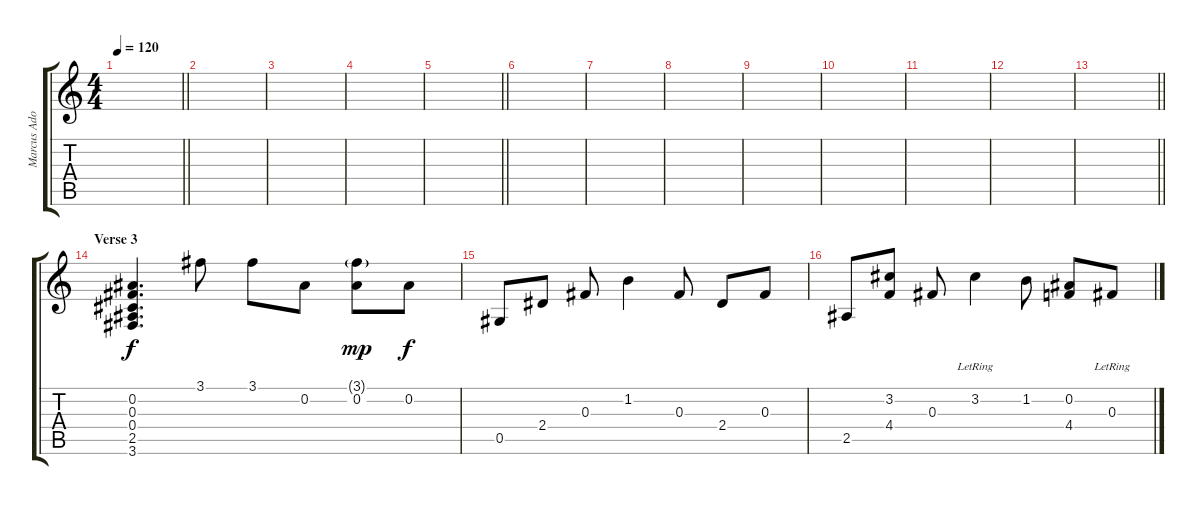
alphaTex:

\track ("Marcus Adoro(Lead)" "Marcus Ado") {instrument electricguitarjazz}
\staff {score tabs}
\tuning (Eb4 Bb3 Gb3 Db3 Ab2 Eb2) {hide}
\ts (4 4)
\tempo 120
\clef g2
\barLineRight lightlight
\ks c
|
\section ("" "")
|
|
|
\barLineRight lightlight
|
|
|
|
|
|
|
|
\barLineRight lightlight
|
\section ("" "Verse 3")
(0.2 0.3 0.4 2.5 3.6).4{d volume 13 instrument electricguitarclean} 3.1.8 3.1.8 0.2.8 (3.1{g} 0.2).8{dy mp} 0.2.8{dy f} |
0.5.8 2.4.8 0.3.8 1.2.4 0.3.8 2.4.8 0.3.8 |
2.5.8 (3.2 4.4).8 0.3.8 3.2{lr}.4 1.2.8 (0.2 4.4).8 0.3{lr}.8
